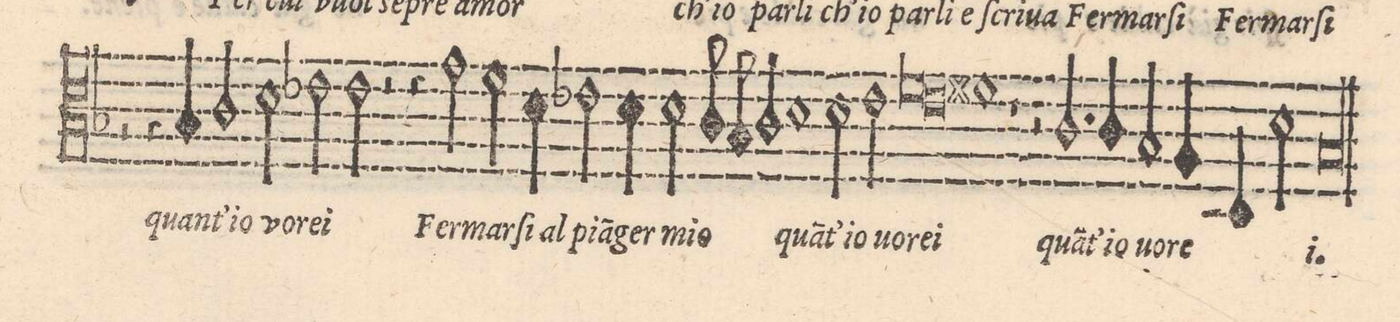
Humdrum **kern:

**kern	**text
*I"QVINTO 	*
*clefC3	*
*k[b-]	*
*met(C|)	*
*M2/1	*
2r	.
4r	.
4B-/	qua(n)-
2c/	-t'io
2d\	vo-
=47-	=47-
2e-X\	-re-
2e-\	-i
2r	.
4r	.
2g\	Fer-
=48-	=48-
2f\	-mar-
4d\	-ſi_al
2e-X\	pia(n)-
4d\	-ger
2d\	mio
=49-	=49-
8c/	.
8B-/	.
2c/	.
1d	qua(n)-
=50-	=50-
2d\	-t'io
2eny\	uo-
*lig	*
1f	-re-
=51-	=51-
1e	.
*Xlig	*
1f#X	-i
=52-	=52-
1r	.
2r	.
2.c/	qua(n)-
=53-	=53-
4c/	-t'io
2B-/	uo-
4A/	-re-
4D/	.
2d\	.
=54-	=54-
0B-l	-i.
==	==
*-	*-
